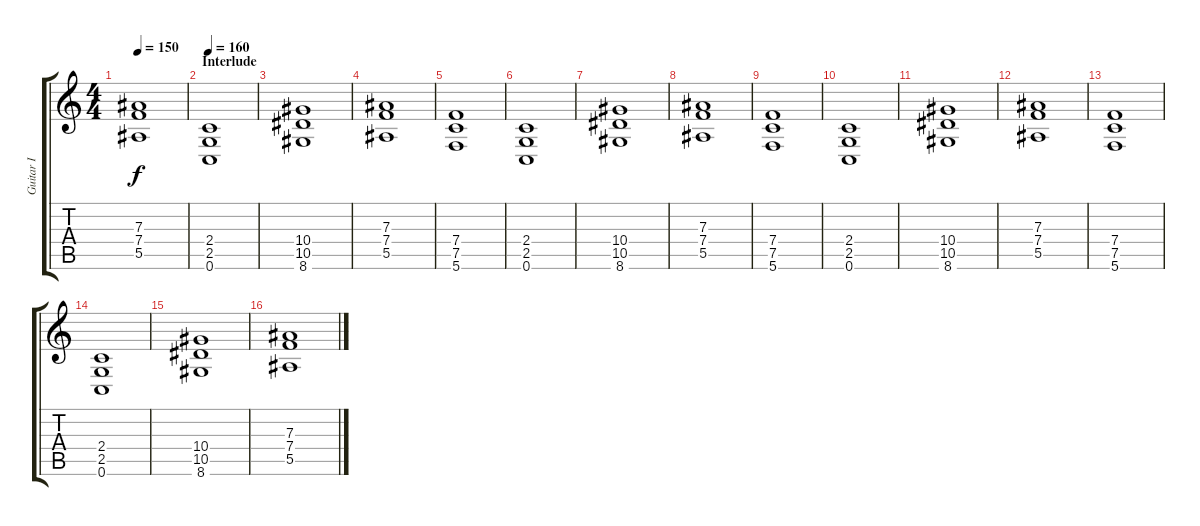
\track ("Guitar I" "Guitar I") {instrument distortionguitar}
\staff {score tabs}
\tuning (C4 G3 Eb3 Bb2 F2 C2) {hide}
\ts (4 4)
\tempo 150
\clef g2
\ks c
(7.3 7.4 5.5).1{dy f} |
\section ("" "Interlude")
\tempo 160
(2.4 2.5 0.6).1 |
(10.4 10.5 8.6).1 |
(7.3 7.4 5.5).1 |
(7.4 7.5 5.6).1 |
(2.4 2.5 0.6).1 |
(10.4 10.5 8.6).1 |
(7.3 7.4 5.5).1 |
(7.4 7.5 5.6).1 |
(2.4 2.5 0.6).1 |
(10.4 10.5 8.6).1 |
(7.3 7.4 5.5).1 |
(7.4 7.5 5.6).1 |
(2.4 2.5 0.6).1 |
(10.4 10.5 8.6).1 |
(7.3 7.4 5.5).1
